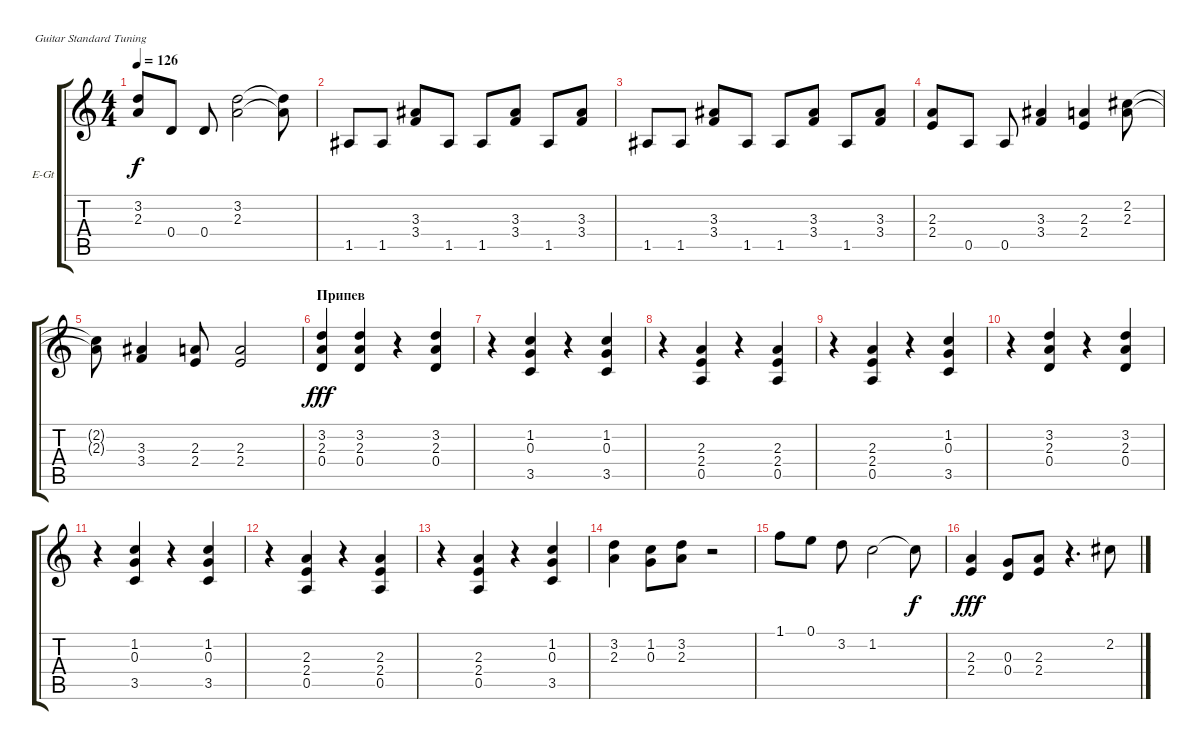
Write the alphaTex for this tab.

\bracketExtendMode groupsimilarinstruments
\firstSystemTrackNameOrientation horizontal
\otherSystemsTrackNameOrientation horizontal
\track ("Владимир Холстинин" "E-Gt") {instrument distortionguitar}
\staff {score tabs}
\tuning (E4 B3 G3 D3 A2 E2)
\ts (4 4)
\tempo 126
\clef g2
\ks c
(3.2 2.3).8{dy f} 0.4.8 0.4.8 (3.2 2.3).2 (3.2{t} 2.3{t}).8 |
1.5.8 1.5.8 (3.3 3.4).8 1.5.8 1.5.8 (3.3 3.4).8 1.5.8 (3.3 3.4).8 |
1.5.8 1.5.8 (3.3 3.4).8 1.5.8 1.5.8 (3.3 3.4).8 1.5.8 (3.3 3.4).8 |
(2.3 2.4).8 0.5.8 0.5.8 (3.3 3.4).4 (2.3 2.4).4 (2.2 2.3).8 |
(2.2{t} 2.3{t}).8 (3.3 3.4).4 (2.3 2.4).8 (2.3 2.4).2 |
\section ("" "Припев")
(3.2 2.3 0.4).4{dy fff} (3.2 2.3 0.4).4 r.4 (3.2 2.3 0.4).4 |
r.4 (1.2 0.3 3.5).4 r.4 (1.2 0.3 3.5).4 |
r.4 (2.3 2.4 0.5).4 r.4 (2.3 2.4 0.5).4 |
r.4 (2.3 2.4 0.5).4 r.4 (1.2 0.3 3.5).4 |
r.4 (3.2 2.3 0.4).4 r.4 (3.2 2.3 0.4).4 |
r.4 (1.2 0.3 3.5).4 r.4 (1.2 0.3 3.5).4 |
r.4 (2.3 2.4 0.5).4 r.4 (2.3 2.4 0.5).4 |
r.4 (2.3 2.4 0.5).4 r.4 (1.2 0.3 3.5).4 |
(3.2 2.3).4 (1.2 0.3).8 (3.2 2.3).8 r.2 |
1.1.8 0.1.8 3.2.8 1.2.2 1.2{t}.8{dy f} |
(2.3 2.4).4{dy fff} (0.3 0.4).8 (2.3 2.4).8 r.4{d} 2.2.8
